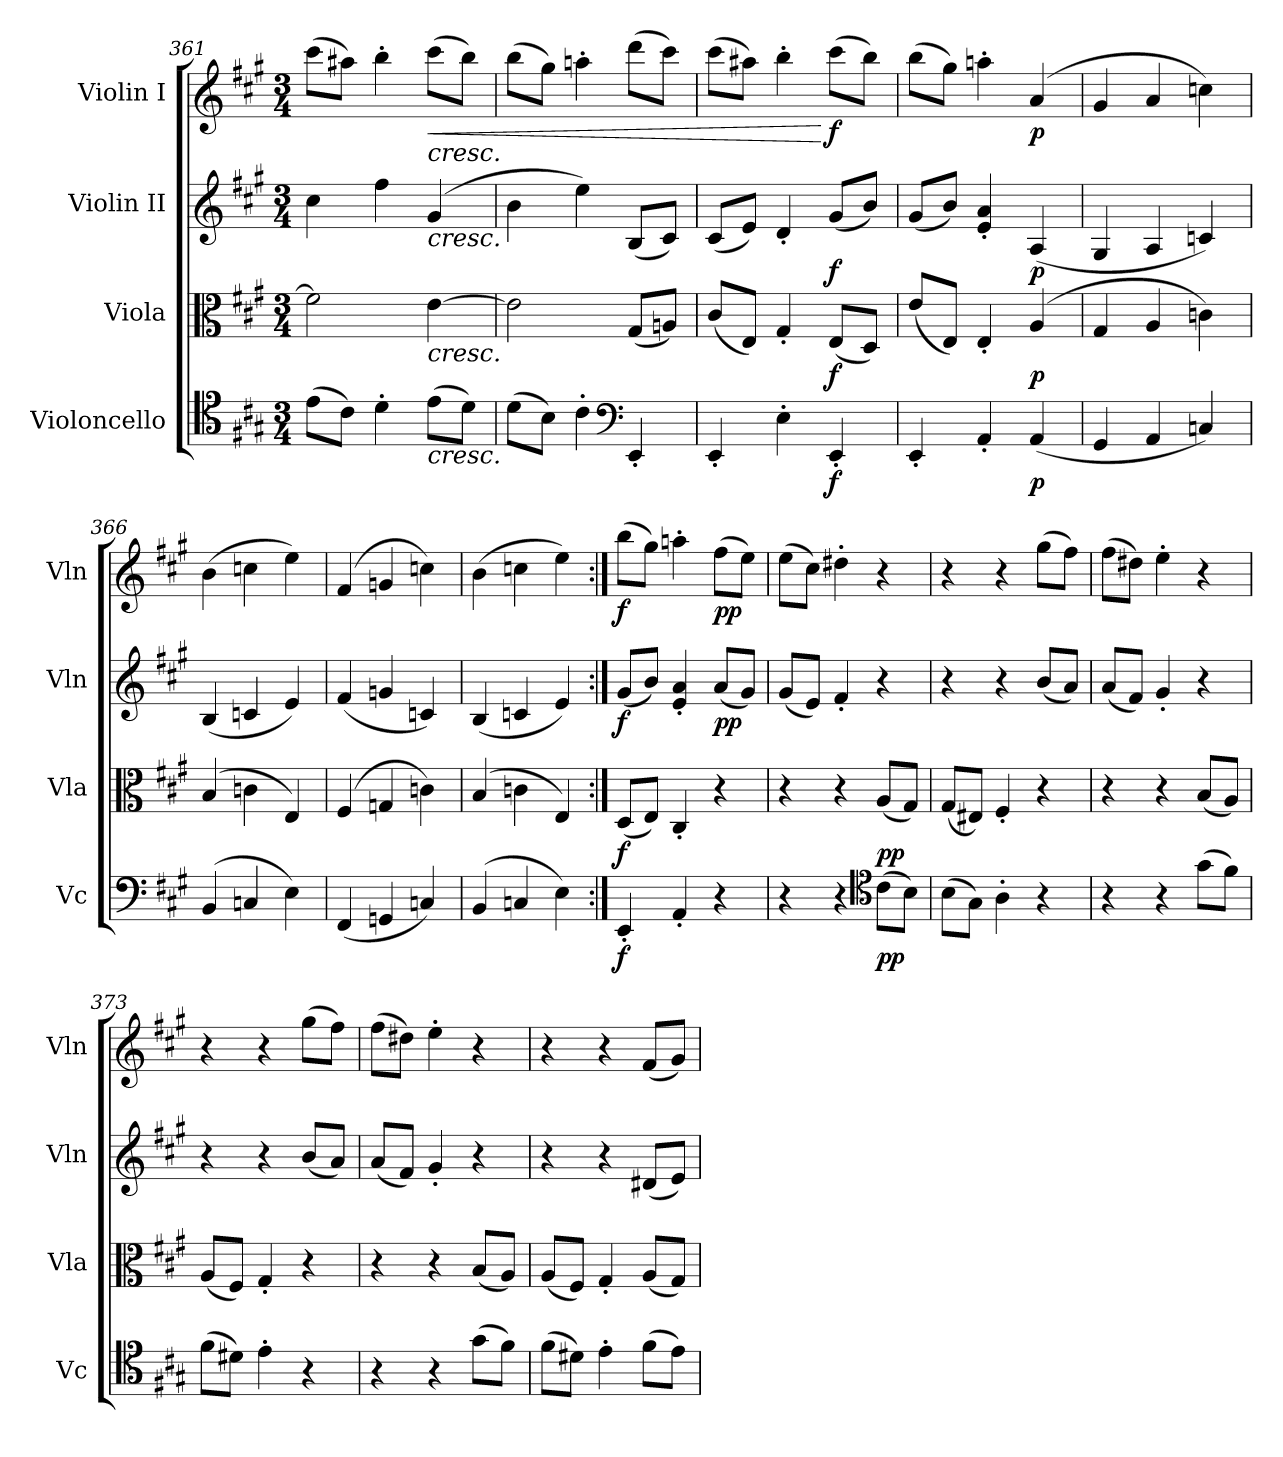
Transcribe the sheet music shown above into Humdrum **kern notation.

**kern	**dynam	**kern	**dynam	**kern	**dynam	**kern	**dynam
*part4	*part4	*part3	*part3	*part2	*part2	*part1	*part1
*staff4	*staff4	*staff3	*staff3	*staff2	*staff2	*staff1	*staff1
*I"Violoncello	*	*I"Viola	*	*I"Violin II	*	*I"Violin I	*
*I'Vc	*	*I'Vla	*	*I'Vln	*	*I'Vln	*
*clefC4	*	*clefC3	*	*clefG2	*	*clefG2	*
*k[f#c#g#]	*	*k[f#c#g#]	*	*k[f#c#g#]	*	*k[f#c#g#]	*
*M3/4	*	*M3/4	*	*M3/4	*	*M3/4	*
=361	=361	=361	=361	=361	=361	=361	=361
(>8e\L	.	2f#\]	.	4cc#\	.	(>8ccc#\L	.
8c#\J)	.	.	.	.	.	8aa#X\J)	.
4d'\	.	.	.	4ff#\	.	4bb'\	.
!	!	!	!	!	!	!LO:TX:b:i:t=cresc.	!
!	!	!	!	!LO:TX:b:i:t=cresc.	!	!	!
!	!	!LO:TX:b:i:t=cresc.	!	!	!	!	!
!LO:TX:b:i:t=cresc.	!	!	!	!	!	!	!
!	!	!	!	!	!	!	!LO:HP:b
(>8e\L	.	[4e\	.	(>4g#/	.	(>8ccc#\L	<
8d\J)	.	.	.	.	.	8bb\J)	.
=362	=362	=362	=362	=362	=362	=362	=362
(>8d\L	.	2e\]	.	4b\	.	(>8bb\L	.
8B\J)	.	.	.	.	.	8gg#\J)	.
4c#'\	.	.	.	4ee\)	.	4aan'\	.
*clefF4	*	*	*	*	*	*	*
4EE'/	.	(<8G#/L	.	(<8B/L	.	(>8ddd\L	.
.	.	8An/J)	.	8c#/J)	.	8ccc#\J)	.
=363	=363	=363	=363	=363	=363	=363	=363
4EE'/	.	(<8c#/L	.	(<8c#/L	.	(>8ccc#\L	.
.	.	8E/J)	.	8e/J)	.	8aa#X\J)	.
4E'\	.	4G#'/	.	4d'/	.	4bb'\	.
!	!LO:DY:b	!	!LO:DY:b	!	!LO:DY:b	!	!LO:DY:n=1:b
4EE'/	f	(<8E/L	f	(<8g#/L	f	(>8ccc#\L	[ f
.	.	8D/J)	.	8b/J)	.	8bb\J)	.
=364	=364	=364	=364	=364	=364	=364	=364
4EE'/	.	(<8e/L	.	(<8g#/L	.	(>8bb\L	.
.	.	8E/J)	.	8b/J)	.	8gg#\J)	.
4AA'/	.	4E'/	.	4e/' 4a/'	.	4aan'\	.
!	!LO:DY:b	!	!LO:DY:b	!	!LO:DY:b	!	!LO:DY:b
(<4AA/	p	(>4A/	p	(<4A/	p	(>4a/	p
=365	=365	=365	=365	=365	=365	=365	=365
4GG#/	.	4G#/	.	4G#/	.	4g#/	.
4AA/	.	4A/	.	4A/	.	4a/	.
4Cn/)	.	4cn\)	.	4cn/)	.	4ccn\)	.
=366	=366	=366	=366	=366	=366	=366	=366
(>4BB/	.	(>4B/	.	(<4B/	.	(>4b\	.
4Cn/	.	4cn\	.	4cn/	.	4ccn\	.
4E\)	.	4E/)	.	4e/)	.	4ee\)	.
=367	=367	=367	=367	=367	=367	=367	=367
(<4FF#/	.	(>4F#/	.	(<4f#/	.	(>4f#/	.
4GGn/	.	4Gn/	.	4gn/	.	4gn/	.
4Cn/)	.	4cn\)	.	4cn/)	.	4ccn\)	.
=368	=368	=368	=368	=368	=368	=368	=368
(>4BB/	.	(>4B/	.	(<4B/	.	(>4b\	.
4Cn/	.	4cn\	.	4cn/	.	4ccn\	.
4E\)	.	4E/)	.	4e/)	.	4ee\)	.
=369:|!	=369:|!	=369:|!	=369:|!	=369:|!	=369:|!	=369:|!	=369:|!
!	!LO:DY:b	!	!LO:DY:b	!	!LO:DY:b	!	!LO:DY:b
4EE'/	f	(<8D/L	f	(<8g#/L	f	(>8bb\L	f
.	.	8E/J)	.	8b/J)	.	8gg#\J)	.
4AA'/	.	4C#'/	.	4e/' 4a/'	.	4aan'\	.
!	!	!	!	!	!LO:DY:b	!	!LO:DY:b
4r	.	4r	.	(<8a/L	pp	(>8ff#\L	pp
.	.	.	.	8g#/J)	.	8ee\J)	.
=370	=370	=370	=370	=370	=370	=370	=370
4r	.	4r	.	(<8g#/L	.	(>8ee\L	.
.	.	.	.	8e/J)	.	8cc#\J)	.
4r	.	4r	.	4f#'/	.	4dd#X'\	.
*clefC4	*	*	*	*	*	*	*
!	!LO:DY:b	!	!LO:DY:b	!	!	!	!
(>8c#\L	pp	(<8A/L	pp	4r	.	4r	.
8B\J)	.	8G#/J)	.	.	.	.	.
=371	=371	=371	=371	=371	=371	=371	=371
(>8B\L	.	(<8G#/L	.	4r	.	4r	.
8G#\J)	.	8E#X/J)	.	.	.	.	.
4A'\	.	4F#'/	.	4r	.	4r	.
4r	.	4r	.	(<8b/L	.	(>8gg#\L	.
.	.	.	.	8a/J)	.	8ff#\J)	.
=372	=372	=372	=372	=372	=372	=372	=372
4r	.	4r	.	(<8a/L	.	(>8ff#\L	.
.	.	.	.	8f#/J)	.	8dd#X\J)	.
4r	.	4r	.	4g#'/	.	4ee'\	.
(>8g#\L	.	(<8B/L	.	4r	.	4r	.
8f#\J)	.	8A/J)	.	.	.	.	.
=373	=373	=373	=373	=373	=373	=373	=373
(>8f#\L	.	(<8A/L	.	4r	.	4r	.
8d#X\J)	.	8F#/J)	.	.	.	.	.
4e'\	.	4G#'/	.	4r	.	4r	.
4r	.	4r	.	(<8b/L	.	(>8gg#\L	.
.	.	.	.	8a/J)	.	8ff#\J)	.
=374	=374	=374	=374	=374	=374	=374	=374
4r	.	4r	.	(<8a/L	.	(>8ff#\L	.
.	.	.	.	8f#/J)	.	8dd#X\J)	.
4r	.	4r	.	4g#'/	.	4ee'\	.
(>8g#\L	.	(<8B/L	.	4r	.	4r	.
8f#\J)	.	8A/J)	.	.	.	.	.
=375	=375	=375	=375	=375	=375	=375	=375
(>8f#\L	.	(<8A/L	.	4r	.	4r	.
8d#X\J)	.	8F#/J)	.	.	.	.	.
4e'\	.	4G#'/	.	4r	.	4r	.
(>8f#\L	.	(<8A/L	.	(<8d#X/L	.	(<8f#/L	.
8e\J)	.	8G#/J)	.	8e/J)	.	8g#/J)	.
=	=	=	=	=	=	=	=
*-	*-	*-	*-	*-	*-	*-	*-
